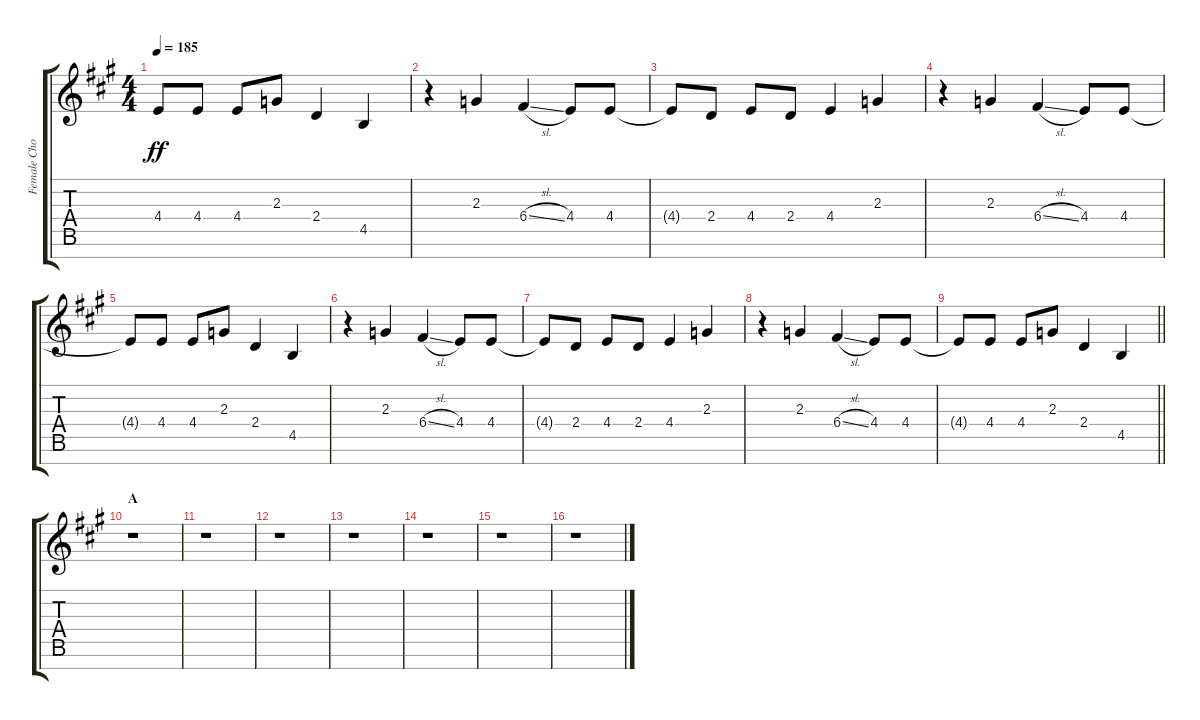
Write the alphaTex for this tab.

\track ("Female Chorus II" "Female Cho") {instrument voiceoohs}
\staff {score tabs}
\tuning (D5 A4 F4 C4 G3 D3 A2) {hide}
\ts (4 4)
\tempo 185
\clef g2
\ks a
4.4{t}.8{dy ff} 4.4.8 4.4.8 2.3.8 2.4.4 4.5.4 |
r.4 2.3.4 6.4{sl}.4 4.4.8 4.4.8 |
4.4{t}.8 2.4.8 4.4.8 2.4.8 4.4.4 2.3.4 |
r.4 2.3.4 6.4{sl}.4 4.4.8 4.4.8 |
4.4{t}.8 4.4.8 4.4.8 2.3.8 2.4.4 4.5.4 |
r.4 2.3.4 6.4{sl}.4 4.4.8 4.4.8 |
4.4{t}.8 2.4.8 4.4.8 2.4.8 4.4.4 2.3.4 |
r.4 2.3.4 6.4{sl}.4 4.4.8 4.4.8 |
\barLineRight lightlight
4.4{t}.8 4.4.8 4.4.8 2.3.8 2.4.4 4.5.4 |
\section ("" "A")
r.1 |
r.1 |
r.1 |
r.1 |
r.1 |
r.1 |
r.1
